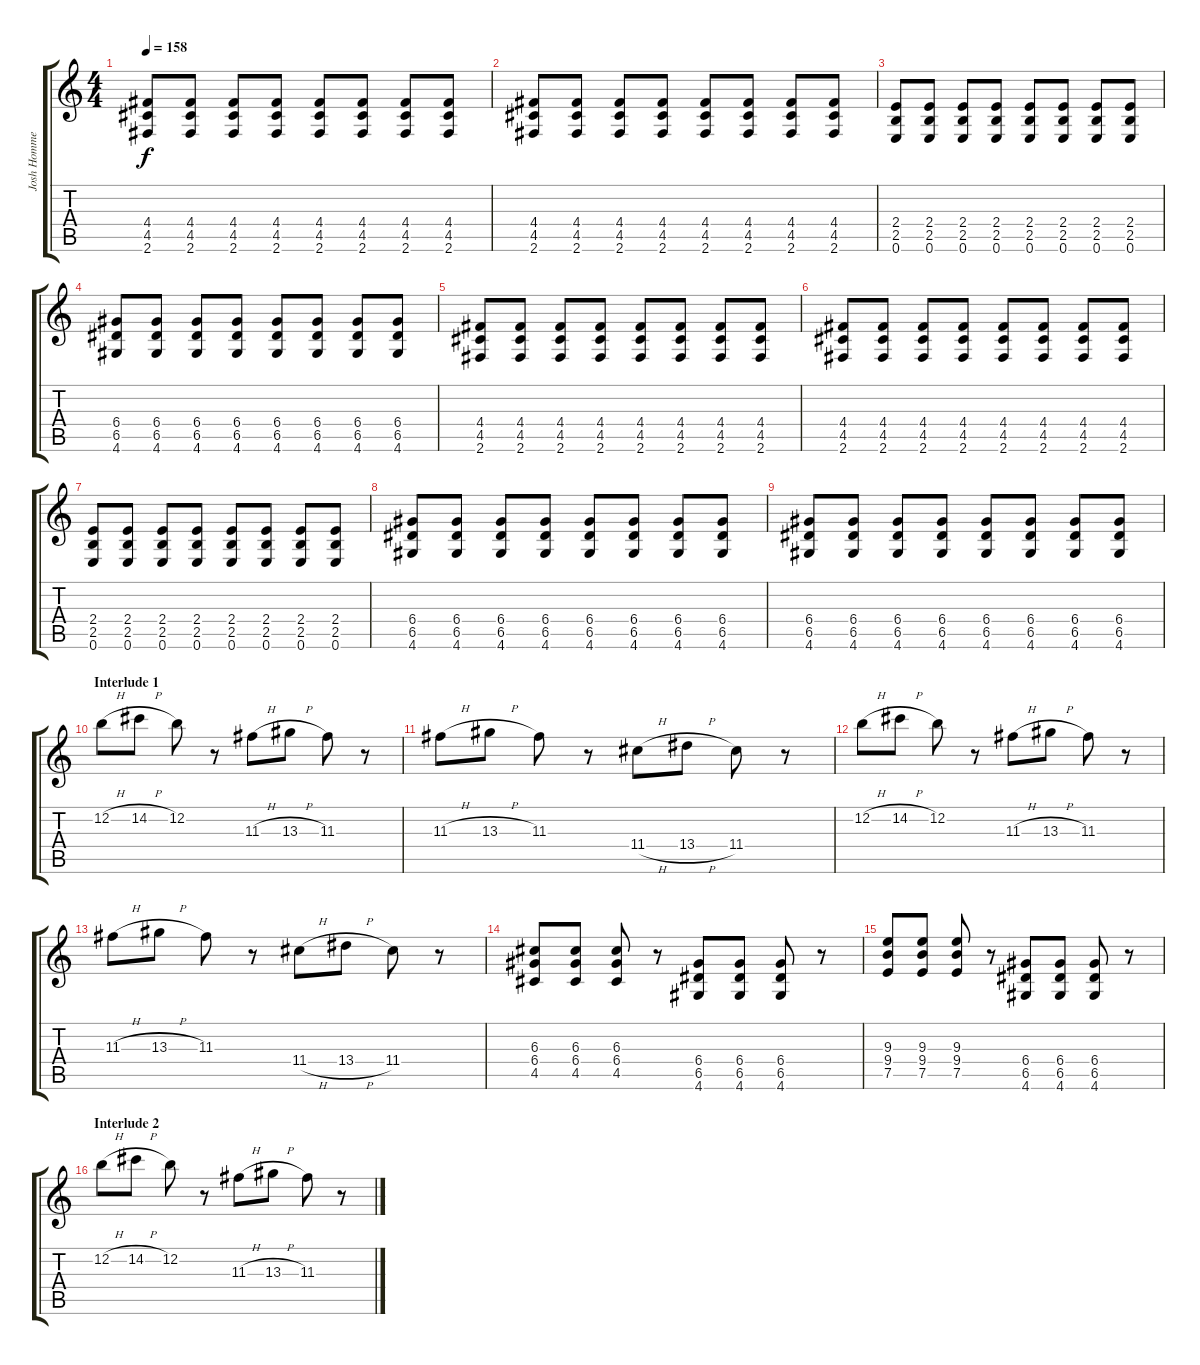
\track ("Josh Homme" "Josh Homme") {instrument overdrivenguitar}
\staff {score tabs}
\tuning (E4 B3 G3 D3 A2 E2) {hide}
\ts (4 4)
\tempo 158
\clef g2
\ks c
(4.4 4.5 2.6).8{dy f} (4.4 4.5 2.6).8 (4.4 4.5 2.6).8 (4.4 4.5 2.6).8 (4.4 4.5 2.6).8 (4.4 4.5 2.6).8 (4.4 4.5 2.6).8 (4.4 4.5 2.6).8 |
(4.4 4.5 2.6).8 (4.4 4.5 2.6).8 (4.4 4.5 2.6).8 (4.4 4.5 2.6).8 (4.4 4.5 2.6).8 (4.4 4.5 2.6).8 (4.4 4.5 2.6).8 (4.4 4.5 2.6).8 |
(2.4 2.5 0.6).8 (2.4 2.5 0.6).8 (2.4 2.5 0.6).8 (2.4 2.5 0.6).8 (2.4 2.5 0.6).8 (2.4 2.5 0.6).8 (2.4 2.5 0.6).8 (2.4 2.5 0.6).8 |
(6.4 6.5 4.6).8 (6.4 6.5 4.6).8 (6.4 6.5 4.6).8 (6.4 6.5 4.6).8 (6.4 6.5 4.6).8 (6.4 6.5 4.6).8 (6.4 6.5 4.6).8 (6.4 6.5 4.6).8 |
(4.4 4.5 2.6).8 (4.4 4.5 2.6).8 (4.4 4.5 2.6).8 (4.4 4.5 2.6).8 (4.4 4.5 2.6).8 (4.4 4.5 2.6).8 (4.4 4.5 2.6).8 (4.4 4.5 2.6).8 |
(4.4 4.5 2.6).8 (4.4 4.5 2.6).8 (4.4 4.5 2.6).8 (4.4 4.5 2.6).8 (4.4 4.5 2.6).8 (4.4 4.5 2.6).8 (4.4 4.5 2.6).8 (4.4 4.5 2.6).8 |
(2.4 2.5 0.6).8 (2.4 2.5 0.6).8 (2.4 2.5 0.6).8 (2.4 2.5 0.6).8 (2.4 2.5 0.6).8 (2.4 2.5 0.6).8 (2.4 2.5 0.6).8 (2.4 2.5 0.6).8 |
(6.4 6.5 4.6).8 (6.4 6.5 4.6).8 (6.4 6.5 4.6).8 (6.4 6.5 4.6).8 (6.4 6.5 4.6).8 (6.4 6.5 4.6).8 (6.4 6.5 4.6).8 (6.4 6.5 4.6).8 |
(6.4 6.5 4.6).8 (6.4 6.5 4.6).8 (6.4 6.5 4.6).8 (6.4 6.5 4.6).8 (6.4 6.5 4.6).8 (6.4 6.5 4.6).8 (6.4 6.5 4.6).8 (6.4 6.5 4.6).8 |
\section ("" "Interlude 1")
12.2{h}.8 14.2{h}.8 12.2.8 r.8 11.3{h}.8 13.3{h}.8 11.3.8 r.8 |
11.3{h}.8 13.3{h}.8 11.3.8 r.8 11.4{h}.8 13.4{h}.8 11.4.8 r.8 |
12.2{h}.8 14.2{h}.8 12.2.8 r.8 11.3{h}.8 13.3{h}.8 11.3.8 r.8 |
11.3{h}.8 13.3{h}.8 11.3.8 r.8 11.4{h}.8 13.4{h}.8 11.4.8 r.8 |
(6.3 6.4 4.5).8 (6.3 6.4 4.5).8 (6.3 6.4 4.5).8 r.8 (6.4 6.5 4.6).8 (6.4 6.5 4.6).8 (6.4 6.5 4.6).8 r.8 |
(9.3 9.4 7.5).8 (9.3 9.4 7.5).8 (9.3 9.4 7.5).8 r.8 (6.4 6.5 4.6).8 (6.4 6.5 4.6).8 (6.4 6.5 4.6).8 r.8 |
\section ("" "Interlude 2")
12.2{h}.8 14.2{h}.8 12.2.8 r.8 11.3{h}.8 13.3{h}.8 11.3.8 r.8
